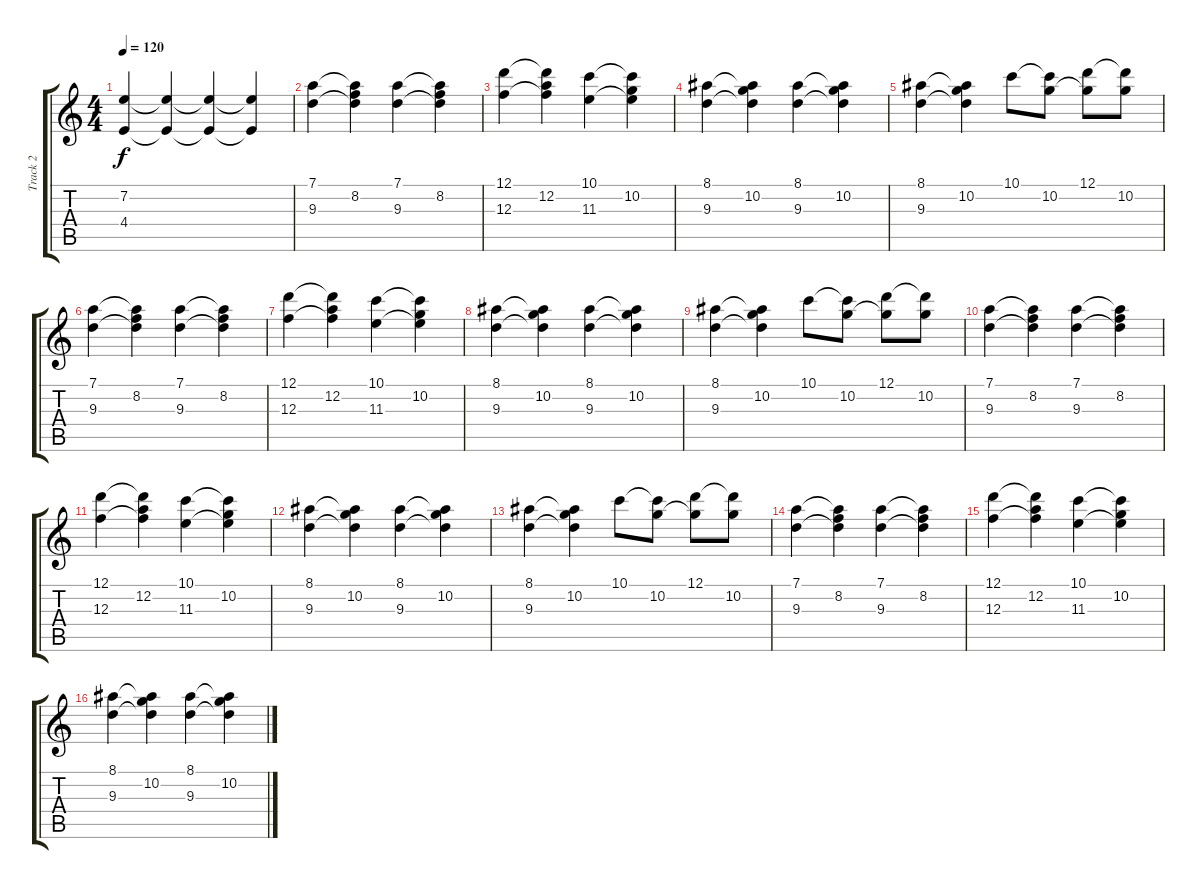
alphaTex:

\track ("Track 2" "Track 2") {instrument acousticguitarsteel}
\staff {score tabs}
\tuning (D4 A3 F3 C3 G2 D2) {hide}
\ts (4 4)
\tempo 120
\clef g2
\ks c
(7.2{t} 4.4{t}).4{dy f} (7.2{t} 4.4{t}).4 (7.2{t} 4.4{t}).4 (7.2{t} 4.4{t}).4 |
(7.1 9.3).4 (7.1{t} 8.2 9.3{t}).4 (7.1 9.3).4 (7.1{t} 8.2 9.3{t}).4 |
(12.1 12.3).4 (12.1{t} 12.2 12.3{t}).4 (10.1 11.3).4 (10.1{t} 10.2 11.3{t}).4 |
(8.1 9.3).4 (8.1{t} 10.2 9.3{t}).4 (8.1 9.3).4 (8.1{t} 10.2 9.3{t}).4 |
(8.1 9.3).4 (8.1{t} 10.2 9.3{t}).4 10.1.8 (10.1{t} 10.2).8 (12.1 10.2{t}).8 (12.1{t} 10.2).8 |
(7.1 9.3).4 (7.1{t} 8.2 9.3{t}).4 (7.1 9.3).4 (7.1{t} 8.2 9.3{t}).4 |
(12.1 12.3).4 (12.1{t} 12.2 12.3{t}).4 (10.1 11.3).4 (10.1{t} 10.2 11.3{t}).4 |
(8.1 9.3).4 (8.1{t} 10.2 9.3{t}).4 (8.1 9.3).4 (8.1{t} 10.2 9.3{t}).4 |
(8.1 9.3).4 (8.1{t} 10.2 9.3{t}).4 10.1.8 (10.1{t} 10.2).8 (12.1 10.2{t}).8 (12.1{t} 10.2).8 |
(7.1 9.3).4 (7.1{t} 8.2 9.3{t}).4 (7.1 9.3).4 (7.1{t} 8.2 9.3{t}).4 |
(12.1 12.3).4 (12.1{t} 12.2 12.3{t}).4 (10.1 11.3).4 (10.1{t} 10.2 11.3{t}).4 |
(8.1 9.3).4 (8.1{t} 10.2 9.3{t}).4 (8.1 9.3).4 (8.1{t} 10.2 9.3{t}).4 |
(8.1 9.3).4 (8.1{t} 10.2 9.3{t}).4 10.1.8 (10.1{t} 10.2).8 (12.1 10.2{t}).8 (12.1{t} 10.2).8 |
(7.1 9.3).4 (7.1{t} 8.2 9.3{t}).4 (7.1 9.3).4 (7.1{t} 8.2 9.3{t}).4 |
(12.1 12.3).4 (12.1{t} 12.2 12.3{t}).4 (10.1 11.3).4 (10.1{t} 10.2 11.3{t}).4 |
(8.1 9.3).4 (8.1{t} 10.2 9.3{t}).4 (8.1 9.3).4 (8.1{t} 10.2 9.3{t}).4
